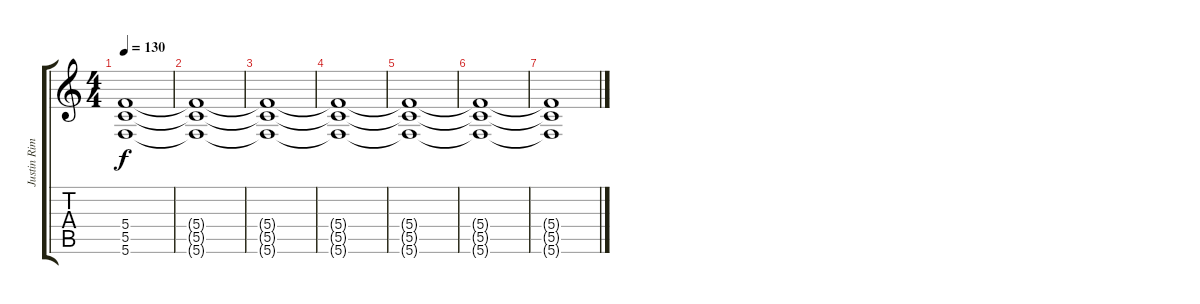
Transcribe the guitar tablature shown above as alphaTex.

\track ("Justin Rimer  - Guitar Rhythm" "Justin Rim") {instrument overdrivenguitar}
\staff {score tabs}
\tuning (D4 A3 F3 C3 G2 C2) {hide}
\ts (4 4)
\tempo 130
\clef g2
\ks c
(5.4{t} 5.5{t} 5.6{t}).1{dy f} |
(5.4{t} 5.5{t} 5.6{t}).1 |
(5.4{t} 5.5{t} 5.6{t}).1 |
(5.4{t} 5.5{t} 5.6{t}).1 |
(5.4{t} 5.5{t} 5.6{t}).1 |
(5.4{t} 5.5{t} 5.6{t}).1 |
(5.4{t} 5.5{t} 5.6{t}).1
